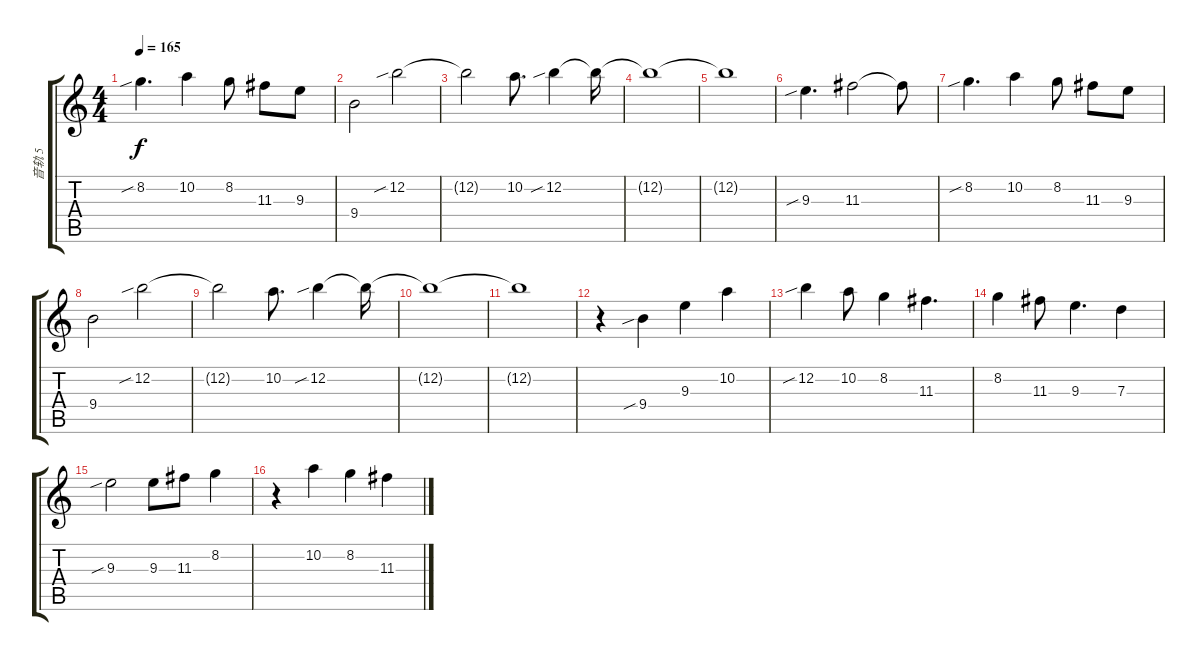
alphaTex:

\track ("音轨 5" "音轨 5") {instrument overdrivenguitar}
\staff {score tabs}
\tuning (E4 B3 G3 D3 A2 E2) {hide}
\ts (4 4)
\tempo 165
\clef g2
\ks c
8.2{sib}.4{d dy f} 10.2.4 8.2.8 11.3.8 9.3.8 |
9.4.2 12.2{sib}.2 |
12.2{t}.2 10.2.8{d} 12.2{sib}.4 12.2{t}.16 |
12.2{t}.1 |
12.2{t}.1 |
9.3{sib}.4{d} 11.3.2 11.3{t}.8 |
8.2{sib}.4{d} 10.2.4 8.2.8 11.3.8 9.3.8 |
9.4.2 12.2{sib}.2 |
12.2{t}.2 10.2.8{d} 12.2{sib}.4 12.2{t}.16 |
12.2{t}.1 |
12.2{t}.1 |
r.4 9.4{sib}.4 9.3.4 10.2.4 |
12.2{sib}.4 10.2.8 8.2.4 11.3.4{d} |
8.2.4 11.3.8 9.3.4{d} 7.3.4 |
9.3{sib}.2 9.3.8 11.3.8 8.2.4 |
r.4 10.2.4 8.2.4 11.3.4
